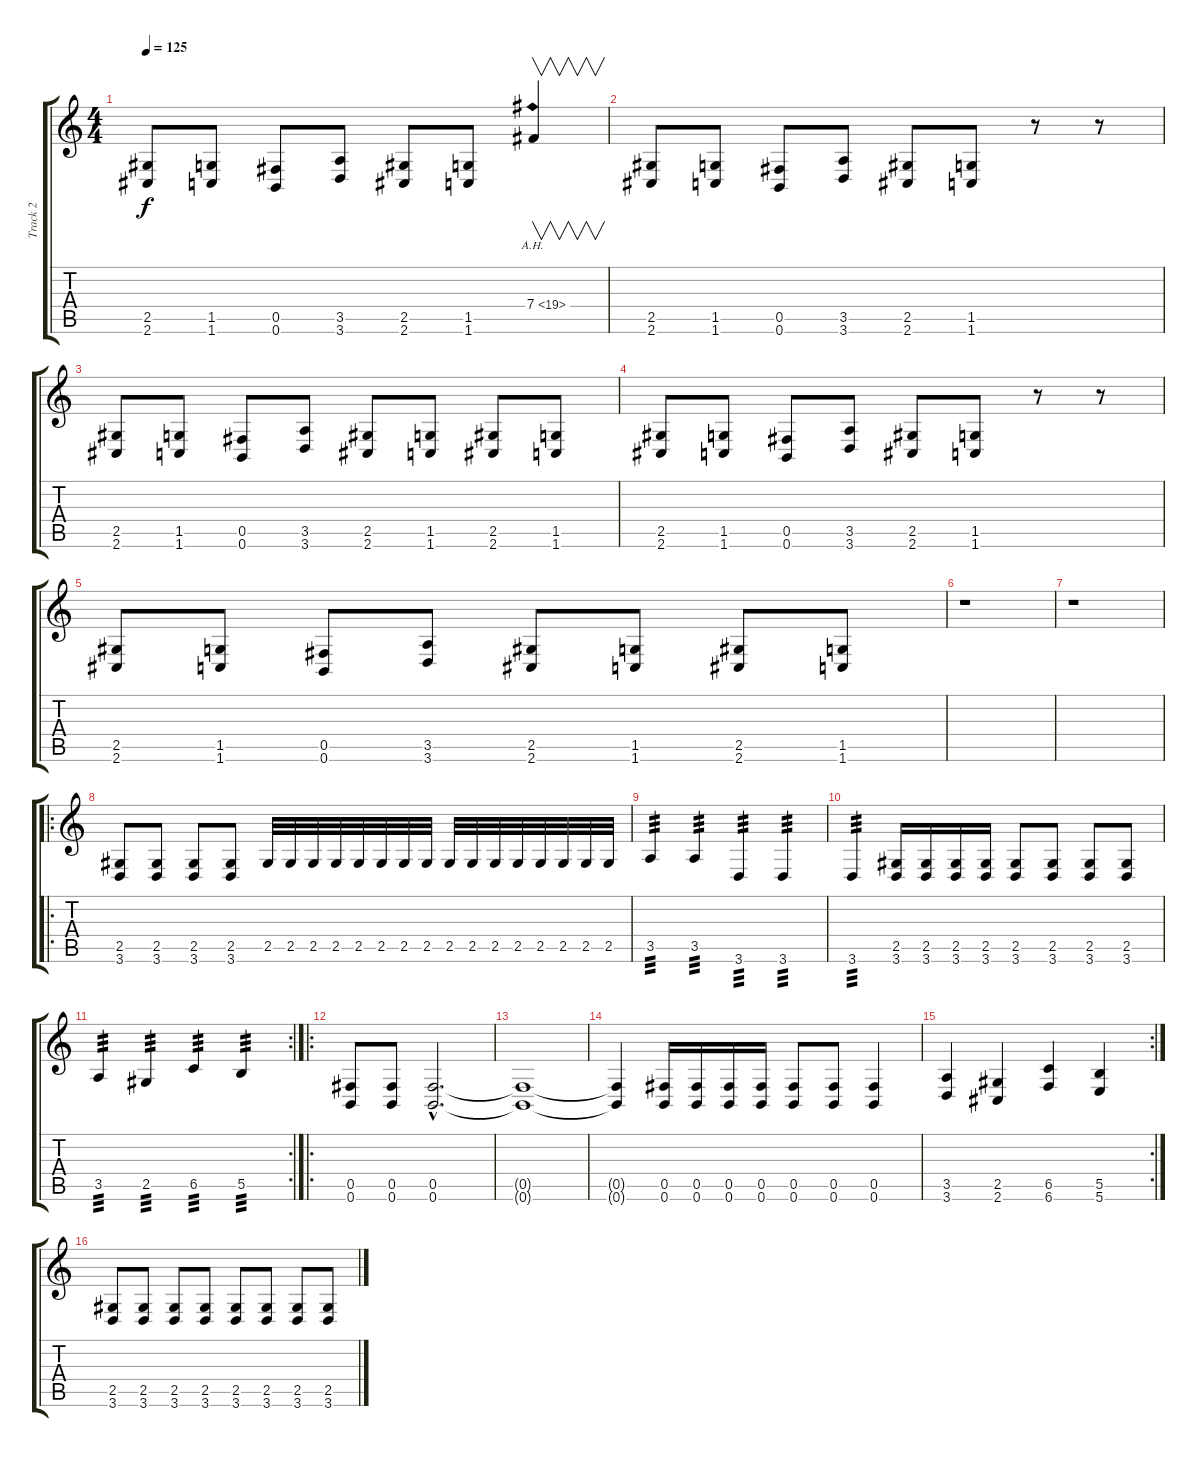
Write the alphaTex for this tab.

\track ("Track 2" "Track 2") {instrument distortionguitar}
\staff {score tabs}
\tuning (Db4 Ab3 E3 B2 Gb2 B1) {hide}
\ts (4 4)
\tempo 125
\clef g2
\ks c
(2.5 2.6).8{dy f} (1.5 1.6).8 (0.5 0.6).8 (3.5 3.6).8 (2.5 2.6).8 (1.5 1.6).8 7.4{ah 12}.4{v} |
(2.5 2.6).8 (1.5 1.6).8 (0.5 0.6).8 (3.5 3.6).8 (2.5 2.6).8 (1.5 1.6).8 r.8 r.8 |
(2.5 2.6).8 (1.5 1.6).8 (0.5 0.6).8 (3.5 3.6).8 (2.5 2.6).8 (1.5 1.6).8 (2.5 2.6).8 (1.5 1.6).8 |
(2.5 2.6).8 (1.5 1.6).8 (0.5 0.6).8 (3.5 3.6).8 (2.5 2.6).8 (1.5 1.6).8 r.8 r.8 |
(2.5 2.6).8 (1.5 1.6).8 (0.5 0.6).8 (3.5 3.6).8 (2.5 2.6).8 (1.5 1.6).8 (2.5 2.6).8 (1.5 1.6).8 |
r.1 |
r.1 |
\ro
(2.5 3.6).8 (2.5 3.6).8 (2.5 3.6).8 (2.5 3.6).8 2.5.32 2.5.32 2.5.32 2.5.32 2.5.32 2.5.32 2.5.32 2.5.32 2.5.32 2.5.32 2.5.32 2.5.32 2.5.32 2.5.32 2.5.32 2.5.32 |
3.5.4{tp 3} 3.5.4{tp 3} 3.6.4{tp 3} 3.6.4{tp 3} |
3.6.4{tp 3} (2.5 3.6).16 (2.5 3.6).16 (2.5 3.6).16 (2.5 3.6).16 (2.5 3.6).8 (2.5 3.6).8 (2.5 3.6).8 (2.5 3.6).8 |
\rc 2
3.5.4{tp 3} 2.5.4{tp 3} 6.5.4{tp 3} 5.5.4{tp 3} |
\ro
(0.5 0.6).8 (0.5 0.6).8 (0.5{hac} 0.6{hac}).2{d} |
(0.5{t} 0.6{t}).1 |
(0.5{t} 0.6{t}).4 (0.5 0.6).16 (0.5 0.6).16 (0.5 0.6).16 (0.5 0.6).16 (0.5 0.6).8 (0.5 0.6).8 (0.5 0.6).4 |
\rc 2
(3.5 3.6).4 (2.5 2.6).4 (6.5 6.6).4 (5.5 5.6).4 |
(2.5 3.6).8 (2.5 3.6).8 (2.5 3.6).8 (2.5 3.6).8 (2.5 3.6).8 (2.5 3.6).8 (2.5 3.6).8 (2.5 3.6).8
